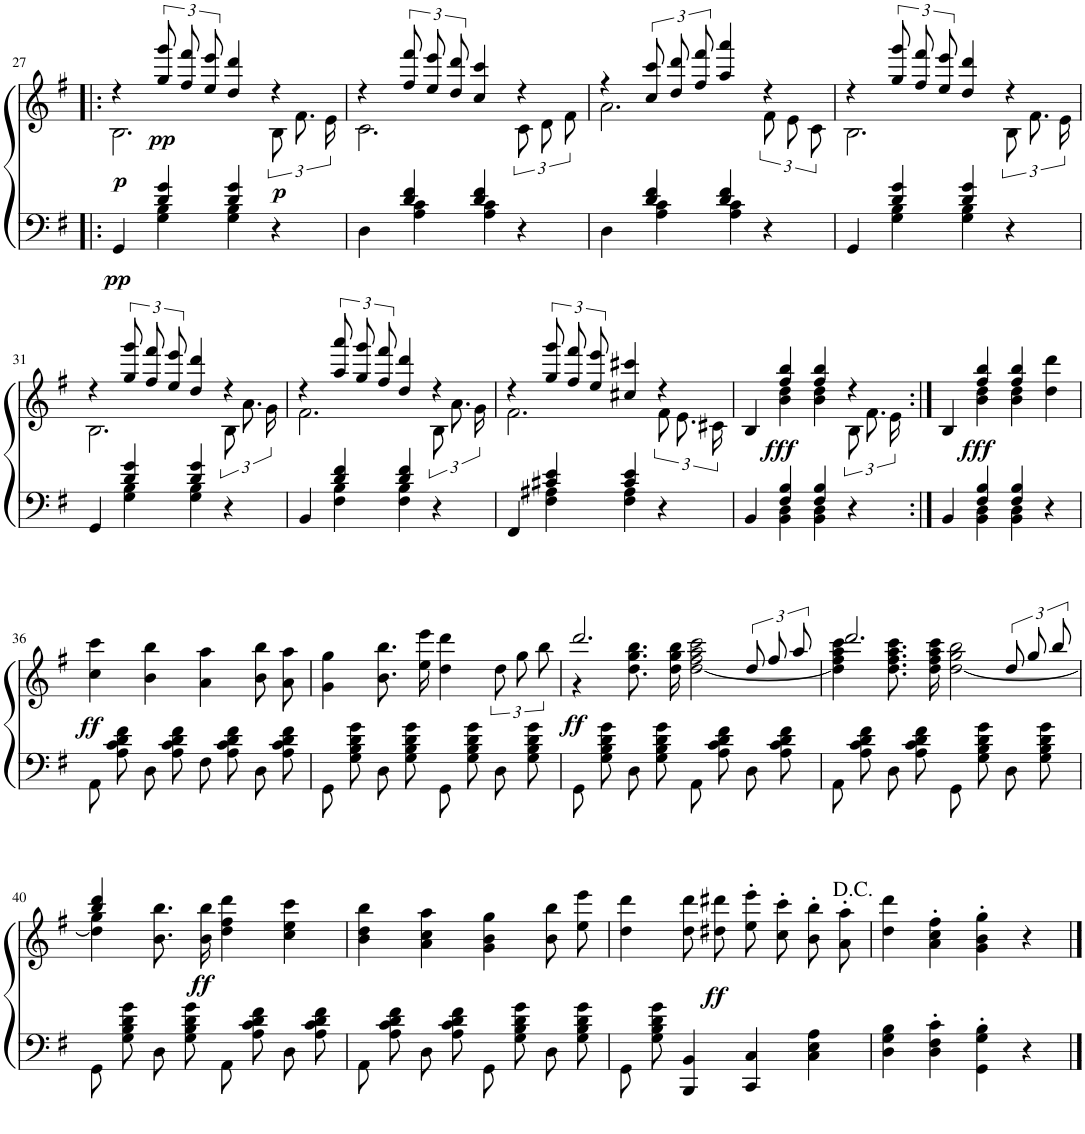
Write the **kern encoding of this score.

**kern	**kern	**dynam
*part1	*part1	*part1
*staff2	*staff1	*staff1/2
*I"Klavier	*	*
*I'Kl.	*	*
!!LO:PB:g=z
*clefF4	*clefG2	*
*k[f#]	*k[f#]	*
*G:	*G:	*
*M4/4	*M4/4	*
*met(c)	*met(c)	*
=27!|:	=27!|:	=27!|:
*^	*^	*
!	!	!	!	!LO:DY:b=2
!	!	!	!	!LO:DY:n=1:b
4GG/	4ryy	4r	2.B\	pp p
!	!	!	!	!LO:DY:n=2:b
4d/ 4g/	4G\ 4B\	12gg\ 12ggg\L	.	pp
.	.	12ff#\ 12fff#\	.	.
.	.	12ee\ 12eee\J	.	.
4d/ 4g/	4G\ 4B\	4dd/ 4ddd/	.	.
!	!	!	!	!LO:DY:n=3:b
4r	4ryy	4r	12B\L	p
.	.	.	12.f#\	.
.	.	.	24e\Jk	.
=28	=28	=28	=28	=28
4D\	4ryy	4r	2.c\	.
4d/ 4f#/	4A\ 4c\	12ff#\ 12fff#\L	.	.
.	.	12ee\ 12eee\	.	.
.	.	12dd\ 12ddd\J	.	.
4d/ 4f#/	4A\ 4c\	4cc/ 4ccc/	.	.
4r	4ryy	4r	12c\L	.
.	.	.	12d\	.
.	.	.	12f#\J	.
=29	=29	=29	=29	=29
4D\	4ryy	4r	2.a\	.
4d/ 4f#/	4A\ 4c\	12cc\ 12ccc\L	.	.
.	.	12dd\ 12ddd\	.	.
.	.	12ff#\ 12fff#\J	.	.
4d/ 4f#/	4A\ 4c\	4aa/ 4aaa/	.	.
4r	4ryy	4r	12f#\L	.
.	.	.	12e\	.
.	.	.	12c\J	.
=30	=30	=30	=30	=30
4GG/	4ryy	4r	2.B\	.
4d/ 4g/	4G\ 4B\	12gg\ 12ggg\L	.	.
.	.	12ff#\ 12fff#\	.	.
.	.	12ee\ 12eee\J	.	.
4d/ 4g/	4G\ 4B\	4dd/ 4ddd/	.	.
4r	4ryy	4r	12B\L	.
.	.	.	12.f#\	.
.	.	.	24e\Jk	.
!!LO:LB:g=z	!!
=31	=31	=31	=31	=31
4GG/	4ryy	4r	2.B\	.
4d/ 4g/	4G\ 4B\	12gg\ 12ggg\L	.	.
.	.	12ff#\ 12fff#\	.	.
.	.	12ee\ 12eee\J	.	.
4d/ 4g/	4G\ 4B\	4dd/ 4ddd/	.	.
4r	4ryy	4r	12B\L	.
.	.	.	12.a\	.
.	.	.	24g\Jk	.
=32	=32	=32	=32	=32
4BB/	4ryy	4r	2.f#\	.
4d/ 4f#/	4F#\ 4B\	12aa\ 12aaa\L	.	.
.	.	12gg\ 12ggg\	.	.
.	.	12ff#\ 12fff#\J	.	.
4d/ 4f#/	4F#\ 4B\	4dd/ 4ddd/	.	.
4r	4ryy	4r	12B\L	.
.	.	.	12.a\	.
.	.	.	24g\Jk	.
=33	=33	=33	=33	=33
4FF#/	4ryy	4r	2.f#\	.
4c#X/ 4e/	4F#\ 4A#X\	12gg\ 12ggg\L	.	.
.	.	12ff#\ 12fff#\	.	.
.	.	12ee\ 12eee\J	.	.
4c#/ 4e/	4F#\ 4A#\	4cc#X/ 4ccc#X/	.	.
4r	4ryy	4r	12f#\L	.
.	.	.	12.e\	.
.	.	.	24c#X\Jk	.
=34	=34	=34	=34	=34
4BB/	4ryy	4B/	4ryy	.
!	!	!	!	!LO:DY:b
4F#/ 4B/	4BB\ 4D\	4ff#/ 4bb/	4b\ 4dd\	fff
4F#/ 4B/	4BB\ 4D\	4ff#/ 4bb/	4b\ 4dd\	.
4r	4ryy	4r	12B\L	.
.	.	.	12.f#\	.
.	.	.	24e\Jk	.
=35:|!	=35:|!	=35:|!	=35:|!	=35:|!
4BB/	4ryy	4B/	4ryy	.
!	!	!	!	!LO:DY:b
4F#/ 4B/	4BB\ 4D\	4ff#/ 4bb/	4b\ 4dd\	fff
4F#/ 4B/	4BB\ 4D\	4ff#/ 4bb/	4b\ 4dd\	.
4r	4ryy	4dd\ 4ddd\	4ryy	.
!!LO:LB:g=z
=36	=36	=36	=36	=36
!	!	!	!	!LO:DY:b
*v	*v	*	*	*
*	*v	*v	*
8AA\L	4cc\ 4ccc\	ff
8A\ 8c\ 8d\ 8f#\J	.	.
8D\L	4b\ 4bb\	.
8A\ 8c\ 8d\ 8f#\J	.	.
8F#\L	4a\ 4aa\	.
8A\ 8c\ 8d\ 8f#\J	.	.
8D\L	8b\ 8bb\L	.
8A\ 8c\ 8d\ 8f#\J	8a\ 8aa\J	.
=37	=37	=37
8GG\L	4g\ 4gg\	.
8G\ 8B\ 8d\ 8g\J	.	.
8D\L	8.b\ 8.bb\L	.
8G\ 8B\ 8d\ 8g\J	.	.
.	16ee\ 16eee\Jk	.
8GG\L	4dd\ 4ddd\	.
8G\ 8B\ 8d\ 8g\J	.	.
8D\L	12dd\L	.
.	12gg\	.
8G\ 8B\ 8d\ 8g\J	.	.
.	12bb\J	.
=38	=38	=38
*	*^	*
!	!	!	!LO:DY:b
8GG\L	2.ddd/	4r	ff
8G\ 8B\ 8d\ 8g\J	.	.	.
8D\L	.	8.dd\ 8.gg\ 8.bb\L	.
8G\ 8B\ 8d\ 8g\J	.	.	.
.	.	16dd\ 16gg\ 16bb\Jk	.
8AA\L	.	[2dd\ 2ff#\ 2aa\ 2ccc\	.
8A\ 8c\ 8d\ 8f#\J	.	.	.
8D\L	12dd/L	.	.
.	12ff#/	.	.
8A\ 8c\ 8d\ 8f#\J	.	.	.
.	12aa/J	.	.
=39	=39	=39	=39
8AA\L	2.ddd/	4dd\] 4ff#\ 4aa\ 4ccc\	.
8A\ 8c\ 8d\ 8f#\J	.	.	.
8D\L	.	8.dd\ 8.ff#\ 8.aa\ 8.ccc\L	.
8A\ 8c\ 8d\ 8f#\J	.	.	.
.	.	16dd\ 16ff#\ 16aa\ 16ccc\Jk	.
8GG\L	.	[2dd\ 2gg\ 2bb\	.
8G\ 8B\ 8d\ 8g\J	.	.	.
8D\L	12dd/L	.	.
.	12gg/	.	.
8G\ 8B\ 8d\ 8g\J	.	.	.
.	12bb/J	.	.
!!LO:LB:g=z	!!
=40	=40	=40	=40
8GG\L	4bb/ 4ddd/	4dd\] 4gg\	.
8G\ 8B\ 8d\ 8g\J	.	.	.
8D\L	8.b\ 8.bb\L	2.ryy	.
8G\ 8B\ 8d\ 8g\J	.	.	.
!	!	!	!LO:DY:b
.	16b\ 16bb\Jk	.	ff
8AA\L	4dd\ 4ff#\ 4ddd\	.	.
8A\ 8c\ 8d\ 8f#\J	.	.	.
8D\L	4cc\ 4ee\ 4ccc\	.	.
8A\ 8c\ 8d\ 8f#\J	.	.	.
*	*v	*v	*
=41	=41	=41
8AA\L	4b\ 4dd\ 4bb\	.
8A\ 8c\ 8d\ 8f#\J	.	.
8D\L	4a\ 4cc\ 4aa\	.
8A\ 8c\ 8d\ 8f#\J	.	.
8GG\L	4g\ 4b\ 4gg\	.
8G\ 8B\ 8d\ 8g\J	.	.
8D\L	8b\ 8bb\L	.
8G\ 8B\ 8d\ 8g\J	8ee\ 8eee\J	.
=42	=42	=42
8GG\L	4dd\ 4ddd\	.
8G\ 8B\ 8d\ 8g\J	.	.
4BBB/ 4BB/	8dd\ 8ddd\L	.
!	!	!LO:DY:b
.	8dd#X\ 8ddd#X\J	ff
4CC/ 4C/	8ee'\ 8eee'\L	.
.	8cc'\ 8ccc'\J	.
4C\ 4E\ 4A\	8b'\ 8bb'\L	.
.	8a'\ 8aa'\J	.
=43	=43	=43
4D\ 4G\ 4B\	4dd\ 4ddd\	.
4D\' 4F#\' 4c\'	4a\' 4cc\' 4ff#\'	.
4GG\' 4G\' 4B\'	4g\' 4b\' 4gg\'	.
4r	4r	.
==	==	==
*-	*-	*-
